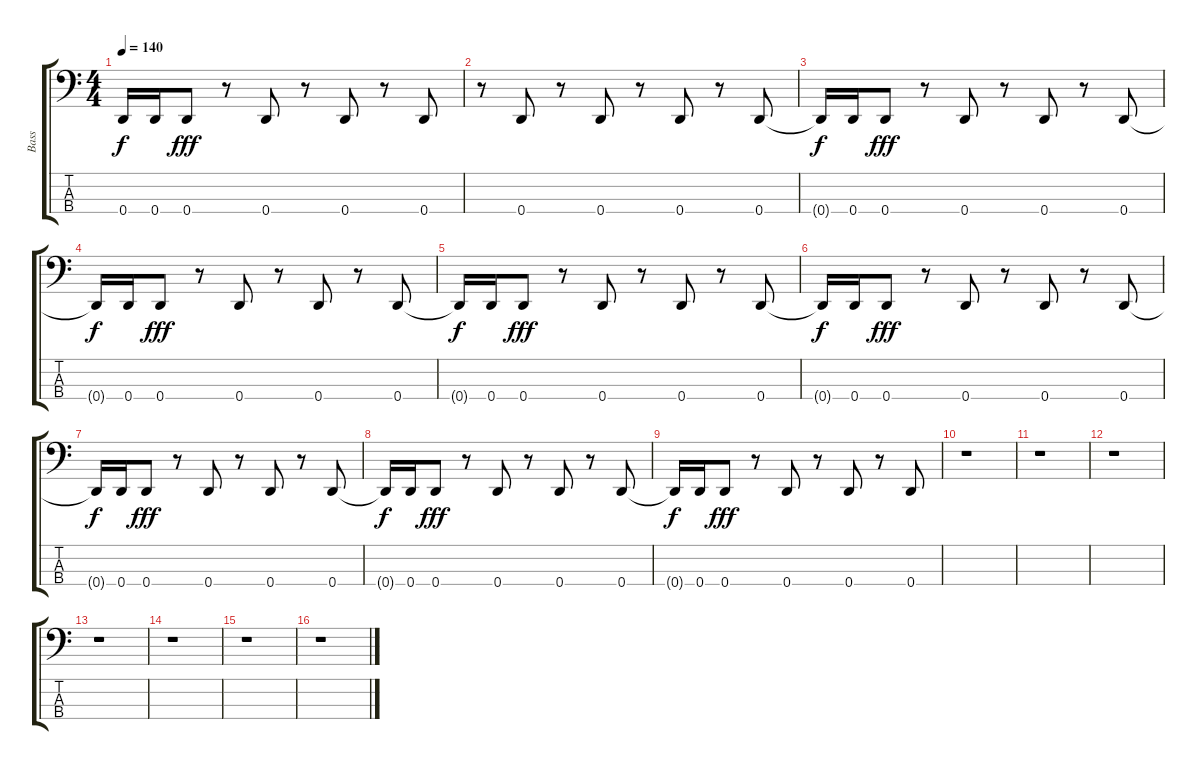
\track ("Bass" "Bass") {instrument synthbass2}
\staff {score tabs}
\tuning (G2 D2 A1 D1) {hide}
\ts (4 4)
\tempo 140
\clef f4
\ks c
0.4{t}.16{dy f} 0.4.16 0.4.8{dy fff} r.8 0.4.8 r.8 0.4.8 r.8 0.4.8 |
r.8 0.4.8 r.8 0.4.8 r.8 0.4.8 r.8 0.4.8 |
0.4{t}.16{dy f} 0.4.16 0.4.8{dy fff} r.8 0.4.8 r.8 0.4.8 r.8 0.4.8 |
0.4{t}.16{dy f} 0.4.16 0.4.8{dy fff} r.8 0.4.8 r.8 0.4.8 r.8 0.4.8 |
0.4{t}.16{dy f} 0.4.16 0.4.8{dy fff} r.8 0.4.8 r.8 0.4.8 r.8 0.4.8 |
0.4{t}.16{dy f} 0.4.16 0.4.8{dy fff} r.8 0.4.8 r.8 0.4.8 r.8 0.4.8 |
0.4{t}.16{dy f} 0.4.16 0.4.8{dy fff} r.8 0.4.8 r.8 0.4.8 r.8 0.4.8 |
0.4{t}.16{dy f} 0.4.16 0.4.8{dy fff} r.8 0.4.8 r.8 0.4.8 r.8 0.4.8 |
0.4{t}.16{dy f} 0.4.16 0.4.8{dy fff} r.8 0.4.8 r.8 0.4.8 r.8 0.4.8 |
r.1 |
r.1 |
r.1 |
r.1 |
r.1 |
r.1 |
r.1
